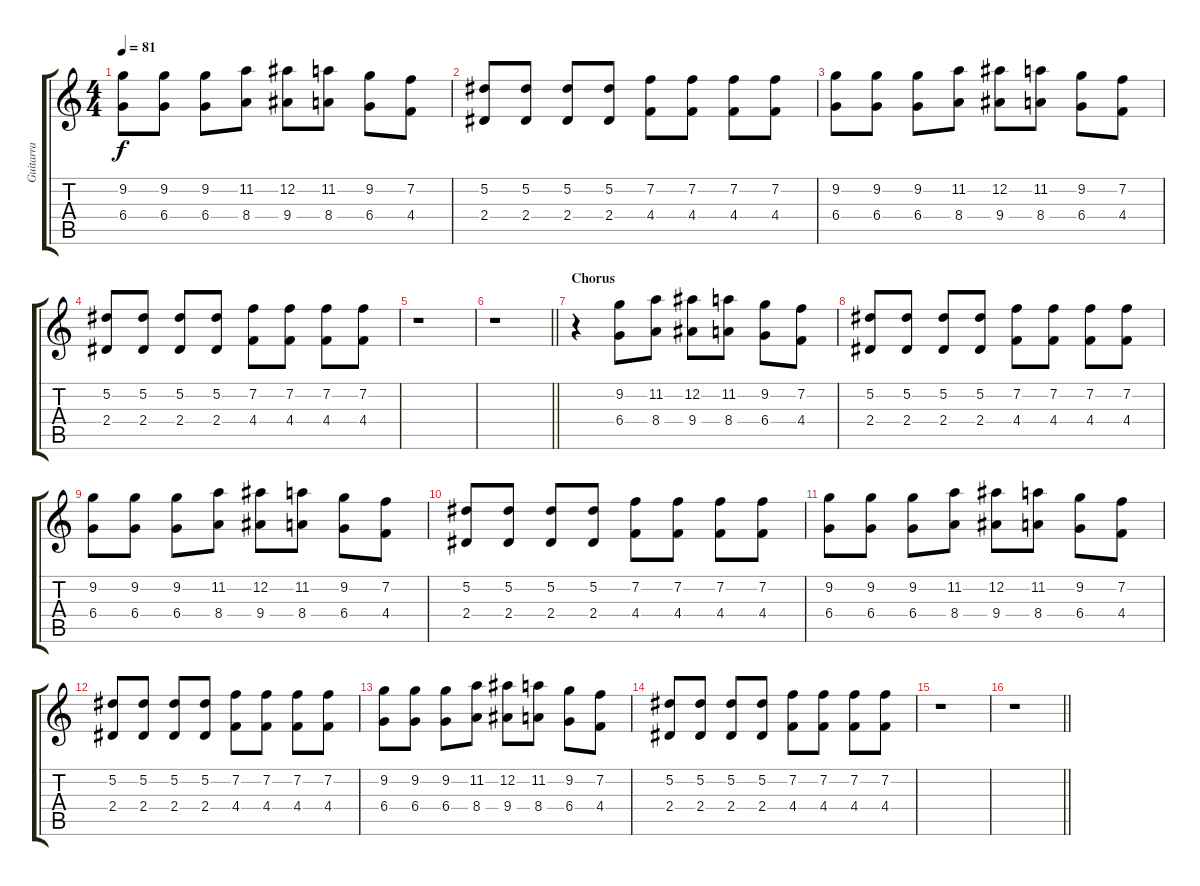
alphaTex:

\track ("Guitarra" "Guitarra") {instrument overdrivenguitar}
\staff {score tabs}
\tuning (Eb4 Bb3 Gb3 Db3 Ab2 Eb2) {hide}
\ts (4 4)
\tempo 81
\clef g2
\ks c
(9.2 6.4).8{dy f} (9.2 6.4).8 (9.2 6.4).8 (11.2 8.4).8 (12.2 9.4).8 (11.2 8.4).8 (9.2 6.4).8 (7.2 4.4).8 |
(5.2 2.4).8 (5.2 2.4).8 (5.2 2.4).8 (5.2 2.4).8 (7.2 4.4).8 (7.2 4.4).8 (7.2 4.4).8 (7.2 4.4).8 |
(9.2 6.4).8 (9.2 6.4).8 (9.2 6.4).8 (11.2 8.4).8 (12.2 9.4).8 (11.2 8.4).8 (9.2 6.4).8 (7.2 4.4).8 |
(5.2 2.4).8 (5.2 2.4).8 (5.2 2.4).8 (5.2 2.4).8 (7.2 4.4).8 (7.2 4.4).8 (7.2 4.4).8 (7.2 4.4).8 |
r.1 |
\barLineRight lightlight
r.1 |
\section ("" "Chorus")
r.4{balance 8} (9.2 6.4).8 (11.2 8.4).8 (12.2 9.4).8 (11.2 8.4).8 (9.2 6.4).8 (7.2 4.4).8 |
(5.2 2.4).8 (5.2 2.4).8 (5.2 2.4).8 (5.2 2.4).8 (7.2 4.4).8 (7.2 4.4).8 (7.2 4.4).8 (7.2 4.4).8 |
(9.2 6.4).8 (9.2 6.4).8 (9.2 6.4).8 (11.2 8.4).8 (12.2 9.4).8 (11.2 8.4).8 (9.2 6.4).8 (7.2 4.4).8 |
(5.2 2.4).8 (5.2 2.4).8 (5.2 2.4).8 (5.2 2.4).8 (7.2 4.4).8 (7.2 4.4).8 (7.2 4.4).8 (7.2 4.4).8 |
(9.2 6.4).8 (9.2 6.4).8 (9.2 6.4).8 (11.2 8.4).8 (12.2 9.4).8 (11.2 8.4).8 (9.2 6.4).8 (7.2 4.4).8 |
(5.2 2.4).8 (5.2 2.4).8 (5.2 2.4).8 (5.2 2.4).8 (7.2 4.4).8 (7.2 4.4).8 (7.2 4.4).8 (7.2 4.4).8 |
(9.2 6.4).8 (9.2 6.4).8 (9.2 6.4).8 (11.2 8.4).8 (12.2 9.4).8 (11.2 8.4).8 (9.2 6.4).8 (7.2 4.4).8 |
(5.2 2.4).8 (5.2 2.4).8 (5.2 2.4).8 (5.2 2.4).8 (7.2 4.4).8 (7.2 4.4).8 (7.2 4.4).8 (7.2 4.4).8 |
r.1 |
\barLineRight lightlight
r.1
